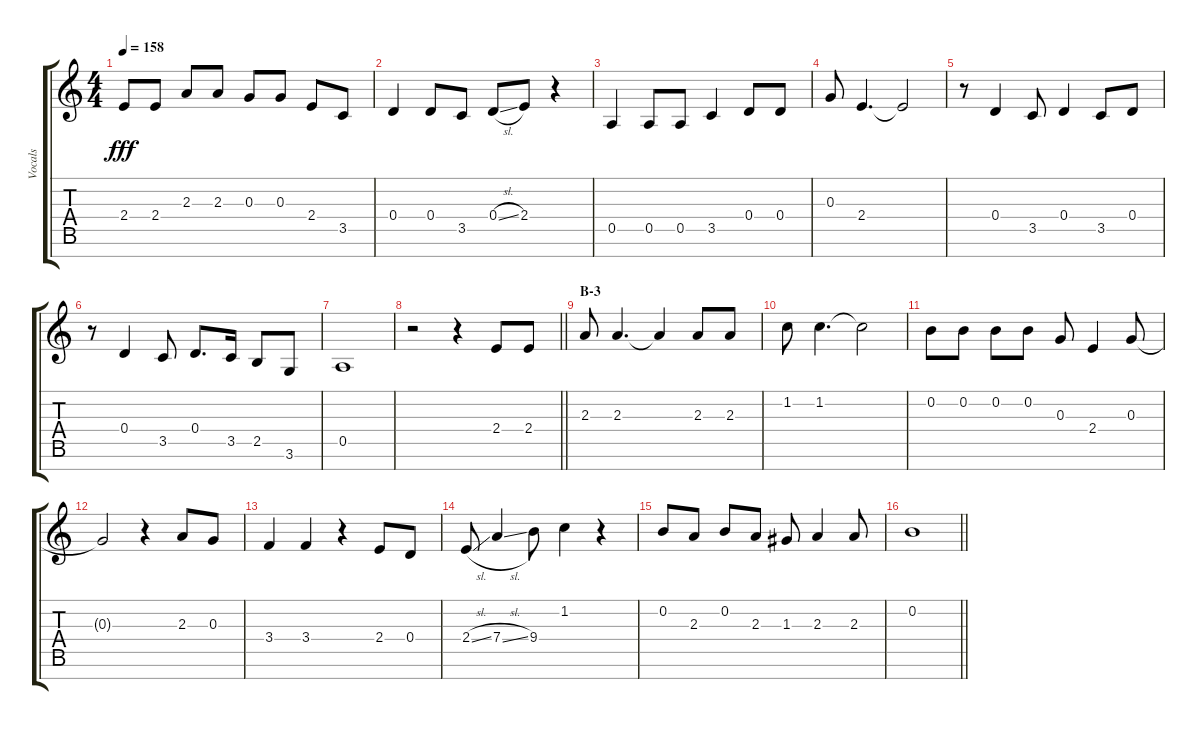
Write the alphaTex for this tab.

\track ("Vocals" "Vocals") {instrument voiceoohs}
\staff {score tabs}
\tuning (E5 B4 G4 D4 A3 E3 B2) {hide}
\ts (4 4)
\tempo 158
\clef g2
\ks c
2.4.8{dy fff} 2.4.8 2.3.8 2.3.8 0.3.8 0.3.8 2.4.8 3.5.8 |
0.4.4 0.4.8 3.5.8 0.4{sl}.8 2.4.8 r.4 |
0.5.4 0.5.8 0.5.8 3.5.4 0.4.8 0.4.8 |
0.3.8 2.4.4{d} 2.4{t}.2 |
r.8 0.4.4 3.5.8 0.4.4 3.5.8 0.4.8 |
r.8 0.4.4 3.5.8 0.4.8{d} 3.5.16 2.5.8 3.6.8 |
0.5.1 |
\barLineRight lightlight
r.2 r.4 2.4.8 2.4.8 |
\section ("" "B-3")
2.3.8 2.3.4{d} 2.3{t}.4 2.3.8 2.3.8 |
1.2.8 1.2.4{d} 1.2{t}.2 |
0.2.8 0.2.8 0.2.8 0.2.8 0.3.8 2.4.4 0.3.8 |
0.3{t}.2 r.4 2.3.8 0.3.8 |
3.4.4 3.4.4 r.4 2.4.8 0.4.8 |
2.4{sl}.8 7.4{sl}.4 9.4.8 1.2.4 r.4 |
0.2.8 2.3.8 0.2.8 2.3.8 1.3.8 2.3.4 2.3.8 |
\barLineRight lightlight
0.2.1
